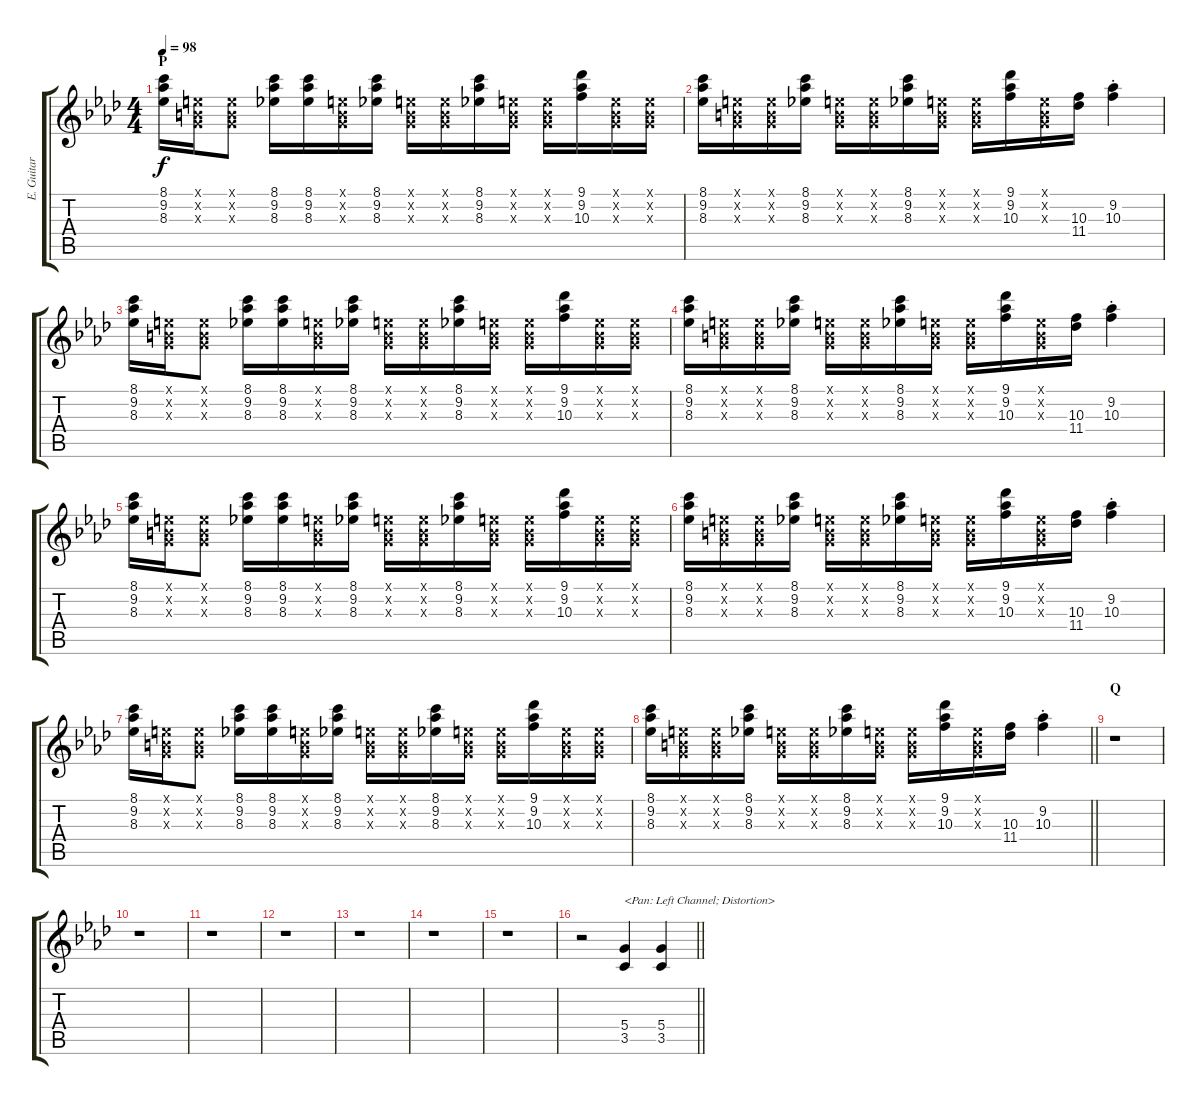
\track ("E. Guitar I" "E. Guitar ") {instrument overdrivenguitar}
\staff {score tabs}
\tuning (E4 B3 G3 D3 A2 E2) {hide}
\ts (4 4)
\section ("" "P")
\tempo 98
\clef g2
\ks ab
(8.1 9.2 8.3).16{dy f} (0.1{x} 0.2{x} 0.3{x}).16 (0.1{x} 0.2{x} 0.3{x}).8 (8.1 9.2 8.3).16 (8.1 9.2 8.3).16 (0.1{x} 0.2{x} 0.3{x}).16 (8.1 9.2 8.3).16 (0.1{x} 0.2{x} 0.3{x}).16 (0.1{x} 0.2{x} 0.3{x}).16 (8.1 9.2 8.3).16 (0.1{x} 0.2{x} 0.3{x}).16 (0.1{x} 0.2{x} 0.3{x}).16 (9.1 9.2 10.3).16 (0.1{x} 0.2{x} 0.3{x}).16 (0.1{x} 0.2{x} 0.3{x}).16 |
(8.1 9.2 8.3).16 (0.1{x} 0.2{x} 0.3{x}).16 (0.1{x} 0.2{x} 0.3{x}).16 (8.1 9.2 8.3).16 (0.1{x} 0.2{x} 0.3{x}).16 (0.1{x} 0.2{x} 0.3{x}).16 (8.1 9.2 8.3).16 (0.1{x} 0.2{x} 0.3{x}).16 (0.1{x} 0.2{x} 0.3{x}).16 (9.1 9.2 10.3).16 (0.1{x} 0.2{x} 0.3{x}).16 (10.3 11.4).16 (9.2{st} 10.3{st}).4 |
(8.1 9.2 8.3).16 (0.1{x} 0.2{x} 0.3{x}).16 (0.1{x} 0.2{x} 0.3{x}).8 (8.1 9.2 8.3).16 (8.1 9.2 8.3).16 (0.1{x} 0.2{x} 0.3{x}).16 (8.1 9.2 8.3).16 (0.1{x} 0.2{x} 0.3{x}).16 (0.1{x} 0.2{x} 0.3{x}).16 (8.1 9.2 8.3).16 (0.1{x} 0.2{x} 0.3{x}).16 (0.1{x} 0.2{x} 0.3{x}).16 (9.1 9.2 10.3).16 (0.1{x} 0.2{x} 0.3{x}).16 (0.1{x} 0.2{x} 0.3{x}).16 |
(8.1 9.2 8.3).16 (0.1{x} 0.2{x} 0.3{x}).16 (0.1{x} 0.2{x} 0.3{x}).16 (8.1 9.2 8.3).16 (0.1{x} 0.2{x} 0.3{x}).16 (0.1{x} 0.2{x} 0.3{x}).16 (8.1 9.2 8.3).16 (0.1{x} 0.2{x} 0.3{x}).16 (0.1{x} 0.2{x} 0.3{x}).16 (9.1 9.2 10.3).16 (0.1{x} 0.2{x} 0.3{x}).16 (10.3 11.4).16 (9.2{st} 10.3{st}).4 |
(8.1 9.2 8.3).16 (0.1{x} 0.2{x} 0.3{x}).16 (0.1{x} 0.2{x} 0.3{x}).8 (8.1 9.2 8.3).16 (8.1 9.2 8.3).16 (0.1{x} 0.2{x} 0.3{x}).16 (8.1 9.2 8.3).16 (0.1{x} 0.2{x} 0.3{x}).16 (0.1{x} 0.2{x} 0.3{x}).16 (8.1 9.2 8.3).16 (0.1{x} 0.2{x} 0.3{x}).16 (0.1{x} 0.2{x} 0.3{x}).16 (9.1 9.2 10.3).16 (0.1{x} 0.2{x} 0.3{x}).16 (0.1{x} 0.2{x} 0.3{x}).16 |
(8.1 9.2 8.3).16 (0.1{x} 0.2{x} 0.3{x}).16 (0.1{x} 0.2{x} 0.3{x}).16 (8.1 9.2 8.3).16 (0.1{x} 0.2{x} 0.3{x}).16 (0.1{x} 0.2{x} 0.3{x}).16 (8.1 9.2 8.3).16 (0.1{x} 0.2{x} 0.3{x}).16 (0.1{x} 0.2{x} 0.3{x}).16 (9.1 9.2 10.3).16 (0.1{x} 0.2{x} 0.3{x}).16 (10.3 11.4).16 (9.2{st} 10.3{st}).4 |
(8.1 9.2 8.3).16 (0.1{x} 0.2{x} 0.3{x}).16 (0.1{x} 0.2{x} 0.3{x}).8 (8.1 9.2 8.3).16 (8.1 9.2 8.3).16 (0.1{x} 0.2{x} 0.3{x}).16 (8.1 9.2 8.3).16 (0.1{x} 0.2{x} 0.3{x}).16 (0.1{x} 0.2{x} 0.3{x}).16 (8.1 9.2 8.3).16 (0.1{x} 0.2{x} 0.3{x}).16 (0.1{x} 0.2{x} 0.3{x}).16 (9.1 9.2 10.3).16 (0.1{x} 0.2{x} 0.3{x}).16 (0.1{x} 0.2{x} 0.3{x}).16 |
\barLineRight lightlight
(8.1 9.2 8.3).16 (0.1{x} 0.2{x} 0.3{x}).16 (0.1{x} 0.2{x} 0.3{x}).16 (8.1 9.2 8.3).16 (0.1{x} 0.2{x} 0.3{x}).16 (0.1{x} 0.2{x} 0.3{x}).16 (8.1 9.2 8.3).16 (0.1{x} 0.2{x} 0.3{x}).16 (0.1{x} 0.2{x} 0.3{x}).16 (9.1 9.2 10.3).16 (0.1{x} 0.2{x} 0.3{x}).16 (10.3 11.4).16 (9.2{st} 10.3{st}).4 |
\section ("" "Q")
r.1 |
r.1 |
r.1 |
r.1 |
r.1 |
r.1 |
r.1 |
\barLineRight lightlight
r.2 (5.4 3.5).4{txt "<Pan: Left Channel; Distortion>" balance 1} (5.4 3.5).4
